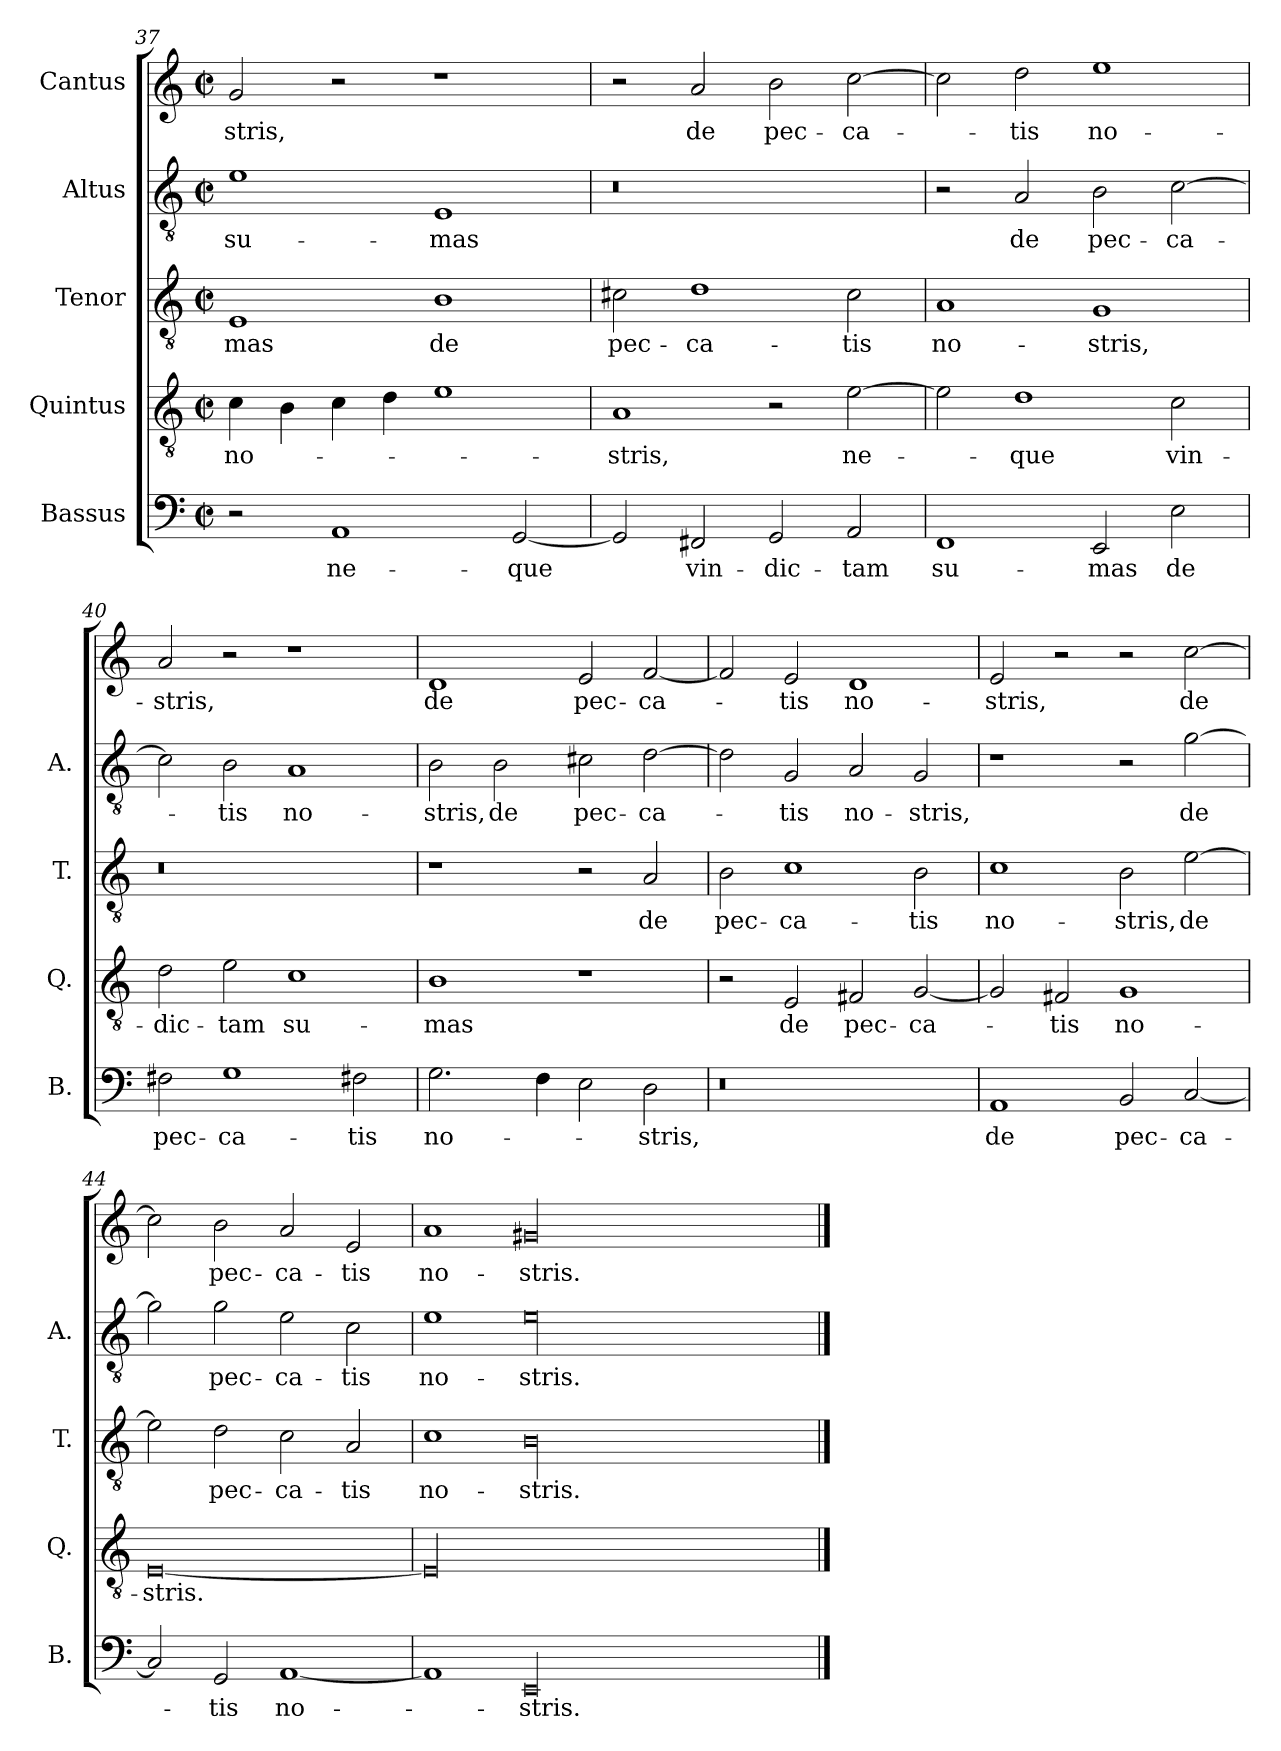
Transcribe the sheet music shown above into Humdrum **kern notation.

**kern	**text	**kern	**text	**kern	**text	**kern	**text	**kern	**text
*part5	*part5	*part4	*part4	*part3	*part3	*part2	*part2	*part1	*part1
*staff5	*staff5	*staff4	*staff4	*staff3	*staff3	*staff2	*staff2	*staff1	*staff1
*I"Bassus	*	*I"Quintus	*	*I"Tenor	*	*I"Altus	*	*I"Cantus	*
*I'B.	*	*I'Q.	*	*I'T.	*	*I'A.	*	*	*
*clefF4	*	*clefGv2	*	*clefGv2	*	*clefGv2	*	*clefG2	*
*k[]	*	*k[]	*	*k[]	*	*k[]	*	*k[]	*
*C:	*	*C:	*	*C:	*	*C:	*	*C:	*
*M2/2	*	*M2/2	*	*M2/2	*	*M2/2	*	*M2/2	*
*met(c|)	*	*met(c|)	*	*met(c|)	*	*met(c|)	*	*met(c|)	*
=37	=37	=37	=37	=37	=37	=37	=37	=37	=37
2r	.	4c\	no-	1E/	-mas	1e\	su-	2g/	-stris,
.	.	4B\	.	.	.	.	.	.	.
1AA/	ne-	4c\	.	.	.	.	.	2r	.
.	.	4d\	.	.	.	.	.	.	.
.	.	1e\	.	1B\	de	1E/	-mas	1r	.
[2GG/	-que	.	.	.	.	.	.	.	.
=38	=38	=38	=38	=38	=38	=38	=38	=38	=38
!	!	!	!	!	!	!LO:N:vis=0	!	!	!
2GG/]	.	1A/	-stris,	2c#X\	pec-	1r	.	2r	.
2FF#X/	vin-	.	.	1d\	-ca-	.	.	2a/	de
2GG/	-dic-	2r	.	.	.	1ryy	.	2b\	pec-
2AA/	-tam	[2e\	ne-	2c#\	-tis	.	.	[2cc\	-ca-
=39	=39	=39	=39	=39	=39	=39	=39	=39	=39
1FF/	su-	2e\]	.	1A/	no-	2r	.	2cc\]	.
.	.	1d\	-que	.	.	2A/	de	2dd\	-tis
2EE/	-mas	.	.	1G/	-stris,	2B\	pec-	1ee\	no-
2E\	de	2c\	vin-	.	.	[2c\	-ca-	.	.
=40	=40	=40	=40	=40	=40	=40	=40	=40	=40
!	!	!	!	!LO:N:vis=0	!	!	!	!	!
2F#X\	pec-	2d\	-dic-	1r	.	2c\]	.	2a/	-stris,
1G\	-ca-	2e\	-tam	.	.	2B\	-tis	2r	.
.	.	1c\	su-	1ryy	.	1A/	no-	1r	.
2F#X\	-tis	.	.	.	.	.	.	.	.
=41	=41	=41	=41	=41	=41	=41	=41	=41	=41
2.G\	no-	1B\	-mas	1r	.	2B\	-stris,	1d/	de
.	.	.	.	.	.	2B\	de	.	.
4F\	.	.	.	.	.	.	.	.	.
2E\	.	1r	.	2r	.	2c#X\	pec-	2e/	pec-
2D\	-stris,	.	.	2A/	de	[2d\	-ca-	[2f/	-ca-
=42	=42	=42	=42	=42	=42	=42	=42	=42	=42
!LO:N:vis=0	!	!	!	!	!	!	!	!	!
1r	.	2r	.	2B\	pec-	2d\]	.	2f/]	.
.	.	2E/	de	1c\	-ca-	2G/	-tis	2e/	-tis
1ryy	.	2F#X/	pec-	.	.	2A/	no-	1d/	no-
.	.	[2G/	-ca-	2B\	-tis	2G/	-stris,	.	.
=43	=43	=43	=43	=43	=43	=43	=43	=43	=43
1AA/	de	2G/]	.	1c\	no-	1r	.	2e/	-stris,
.	.	2F#X/	-tis	.	.	.	.	2r	.
2BB/	pec-	1G/	no-	2B\	-stris,	2r	.	2r	.
[2C/	-ca-	.	.	[2e\	de	[2g\	de	[2cc\	de
=44	=44	=44	=44	=44	=44	=44	=44	=44	=44
2C/]	.	[0E/	-stris.	2e\]	.	2g\]	.	2cc\]	.
2GG/	-tis	.	.	2d\	pec-	2g\	pec-	2b\	pec-
[1AA/	no-	.	.	2c\	-ca-	2e\	-ca-	2a/	-ca-
.	.	.	.	2A/	-tis	2c\	-tis	2e/	-tis
=45	=45	=45	=45	=45	=45	=45	=45	=45	=45
1AA/]	.	00E/]	.	1c\	no-	1e\	no-	1a/	no-
00EE/	-stris.	.	.	00B\	-stris.	00e\	-stris.	00g#X/	-stris.
.	.	1ryy	.	.	.	.	.	.	.
==	==	==	==	==	==	==	==	==	==
*-	*-	*-	*-	*-	*-	*-	*-	*-	*-
